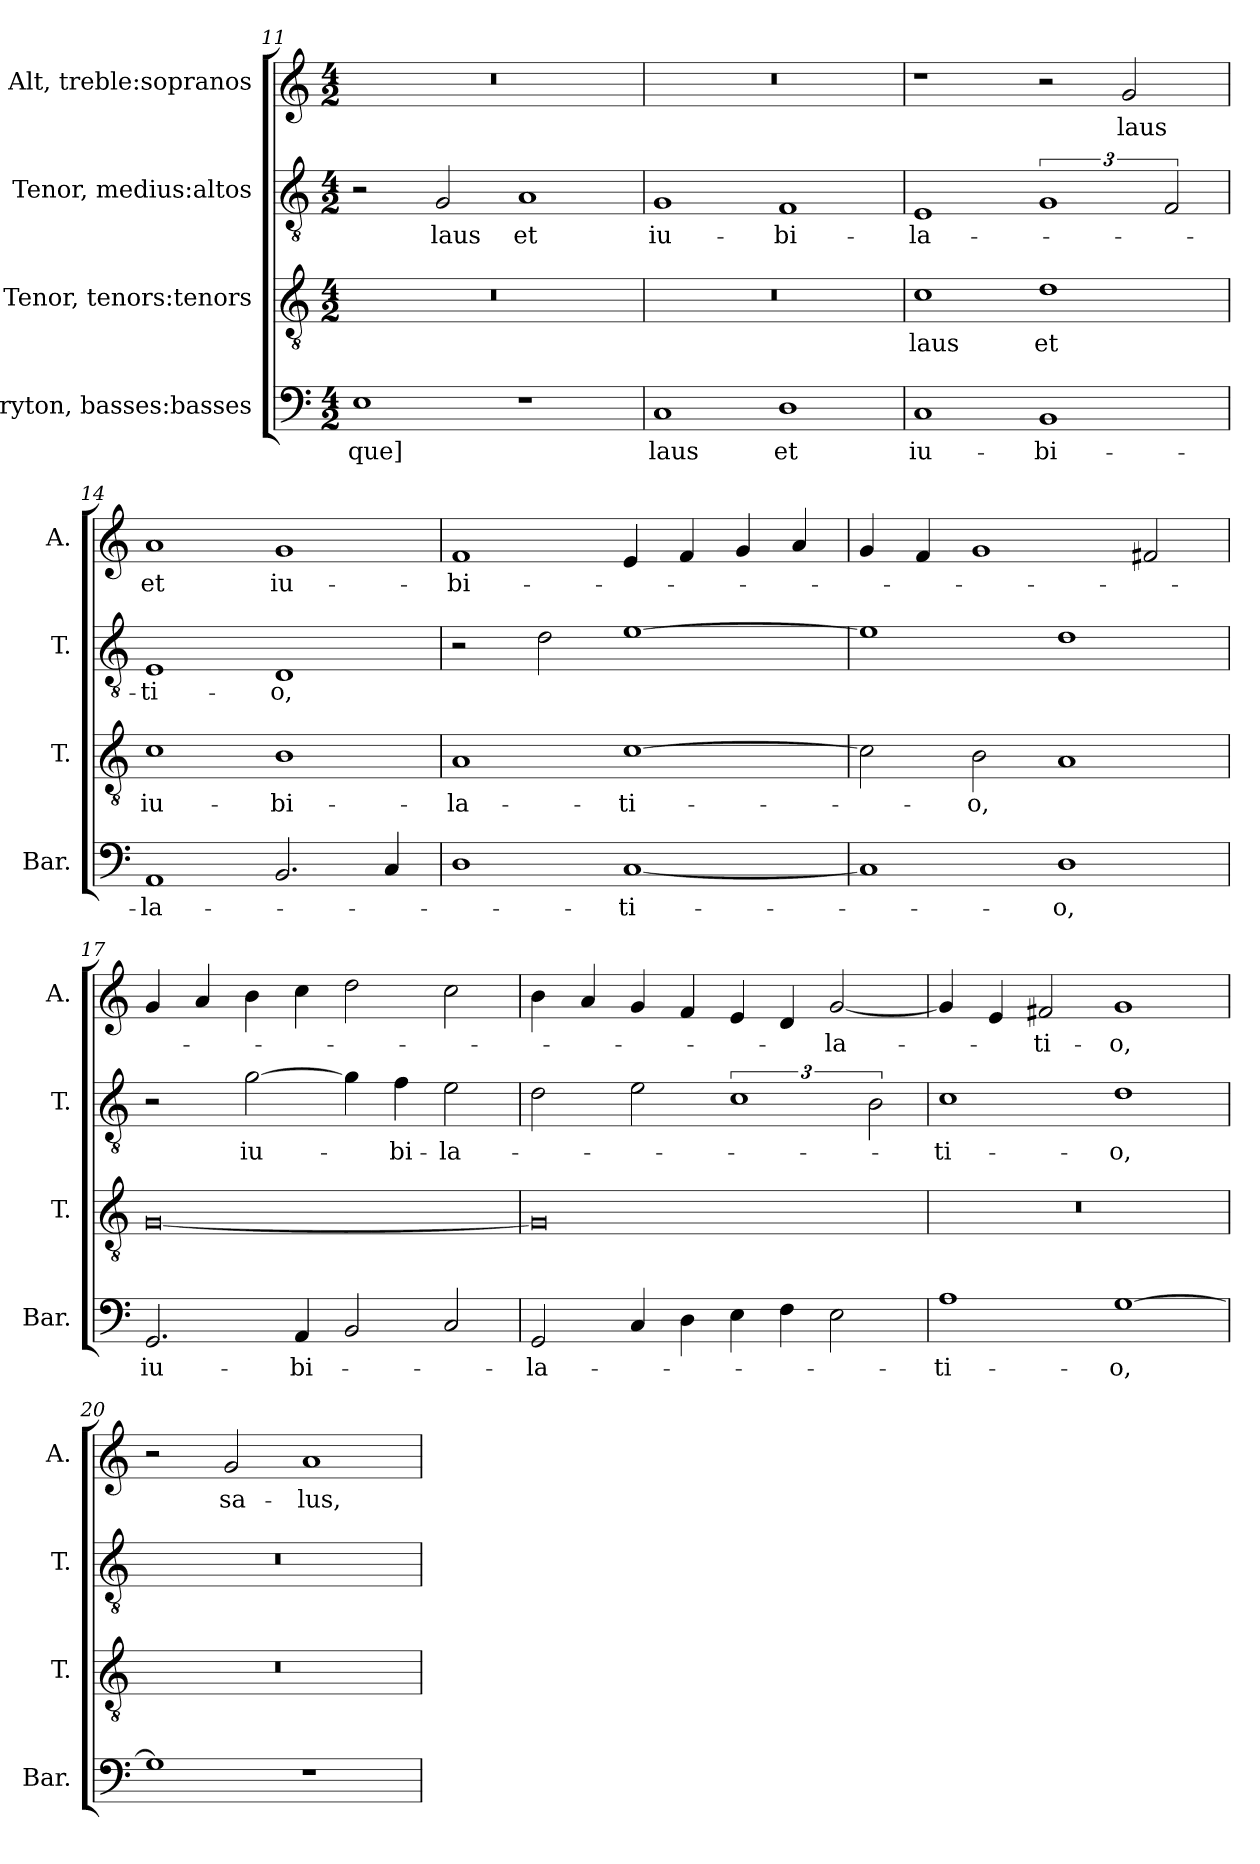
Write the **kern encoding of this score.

**kern	**text	**kern	**text	**kern	**text	**kern	**text
*part4	*part4	*part3	*part3	*part2	*part2	*part1	*part1
*staff4	*staff4	*staff3	*staff3	*staff2	*staff2	*staff1	*staff1
*I"Baryton, basses:basses	*	*I"Tenor, tenors:tenors	*	*I"Tenor, medius:altos	*	*I"Alt, treble:sopranos	*
*I'Bar.	*	*I'T.	*	*I'T.	*	*I'A.	*
*clefF4	*	*clefGv2	*	*clefGv2	*	*clefG2	*
*k[]	*	*k[]	*	*k[]	*	*k[]	*
*M4/2	*	*M4/2	*	*M4/2	*	*M4/2	*
=11	=11	=11	=11	=11	=11	=11	=11
!	!LO:LY:b	!	!	!	!	!	!
1E	-que]	0r	.	2r	.	0r	.
!	!	!	!	!	!LO:LY:b	!	!
.	.	.	.	2G/	laus	.	.
!	!	!	!	!	!LO:LY:b	!	!
1r	.	.	.	1A	et	.	.
!!LO:LB:g=z
=12	=12	=12	=12	=12	=12	=12	=12
!	!LO:LY:b	!	!	!	!LO:LY:b	!	!
1C	laus	0r	.	1G	iu-	0r	.
!	!LO:LY:b	!	!	!	!LO:LY:b	!	!
1D	et	.	.	1F	-bi-	.	.
=13	=13	=13	=13	=13	=13	=13	=13
!	!LO:LY:b	!	!LO:LY:b	!	!LO:LY:b	!	!
1C	iu-	1c	laus	1E	-la-	1r	.
!	!LO:LY:b	!	!LO:LY:b	!	!	!	!
1BB	-bi-	1d	et	3%2G	.	2r	.
!	!	!	!	!	!	!	!LO:LY:b
.	.	.	.	.	.	2g/	laus
.	.	.	.	3F/	.	.	.
=14	=14	=14	=14	=14	=14	=14	=14
!	!LO:LY:b	!	!LO:LY:b	!	!LO:LY:b	!	!LO:LY:b
1AA	-la-	1c	iu-	1E	-ti-	1a	et
!	!	!	!LO:LY:b	!	!LO:LY:b	!	!LO:LY:b
2.BB/	.	1B	-bi-	1D	-o,	1g	iu-
4C/	.	.	.	.	.	.	.
=15	=15	=15	=15	=15	=15	=15	=15
!	!	!	!LO:LY:b	!	!	!	!LO:LY:b
1D	.	1A	-la-	2r	.	1f	-bi-
.	.	.	.	2d\	.	.	.
!	!LO:LY:b	!	!LO:LY:b	!	!	!	!
[1C	-ti-	[1c	-ti-	[1e	.	4e/	.
.	.	.	.	.	.	4f/	.
.	.	.	.	.	.	4g/	.
.	.	.	.	.	.	4a/	.
=16	=16	=16	=16	=16	=16	=16	=16
1C]	.	2c\]	.	1e]	.	4g/	.
.	.	.	.	.	.	4f/	.
!	!	!	!LO:LY:b	!	!	!	!
.	.	2B\	-o,	.	.	1g	.
!	!LO:LY:b	!	!	!	!	!	!
1D	-o,	1A	.	1d	.	.	.
.	.	.	.	.	.	2f#X/	.
=17	=17	=17	=17	=17	=17	=17	=17
!	!LO:LY:b	!	!	!	!	!	!
2.GG/	iu-	[0G	.	2r	.	4g/	.
.	.	.	.	.	.	4a/	.
!	!	!	!	!	!LO:LY:b	!	!
.	.	.	.	[2g\	iu-	4b\	.
!	!LO:LY:b	!	!	!	!	!	!
4AA/	-bi-	.	.	.	.	4cc\	.
2BB/	.	.	.	4g\]	.	2dd\	.
!	!	!	!	!	!LO:LY:b	!	!
.	.	.	.	4f\	-bi-	.	.
!	!	!	!	!	!LO:LY:b	!	!
2C/	.	.	.	2e\	-la-	2cc\	.
!!LO:PB:g=z
=18	=18	=18	=18	=18	=18	=18	=18
!	!LO:LY:b	!	!	!	!	!	!
2GG/	-la-	0G]	.	2d\	.	4b\	.
.	.	.	.	.	.	4a/	.
4C/	.	.	.	2e\	.	4g/	.
4D\	.	.	.	.	.	4f/	.
4E\	.	.	.	3%2c	.	4e/	.
4F\	.	.	.	.	.	4d/	.
!	!	!	!	!	!	!	!LO:LY:b
2E\	.	.	.	.	.	[2g/	-la-
.	.	.	.	3B\	.	.	.
=19	=19	=19	=19	=19	=19	=19	=19
!	!LO:LY:b	!	!	!	!LO:LY:b	!	!
1A	-ti-	0r	.	1c	-ti-	4g/]	.
.	.	.	.	.	.	4e/	.
!	!	!	!	!	!	!	!LO:LY:b
.	.	.	.	.	.	2f#X/	-ti-
!	!LO:LY:b	!	!	!	!LO:LY:b	!	!LO:LY:b
[1G	-o,	.	.	1d	-o,	1g	-o,
=20	=20	=20	=20	=20	=20	=20	=20
1G]	.	0r	.	0r	.	2r	.
!	!	!	!	!	!	!	!LO:LY:b
.	.	.	.	.	.	2g/	sa-
!	!	!	!	!	!	!	!LO:LY:b
1r	.	.	.	.	.	1a	-lus,
=	=	=	=	=	=	=	=
*-	*-	*-	*-	*-	*-	*-	*-
